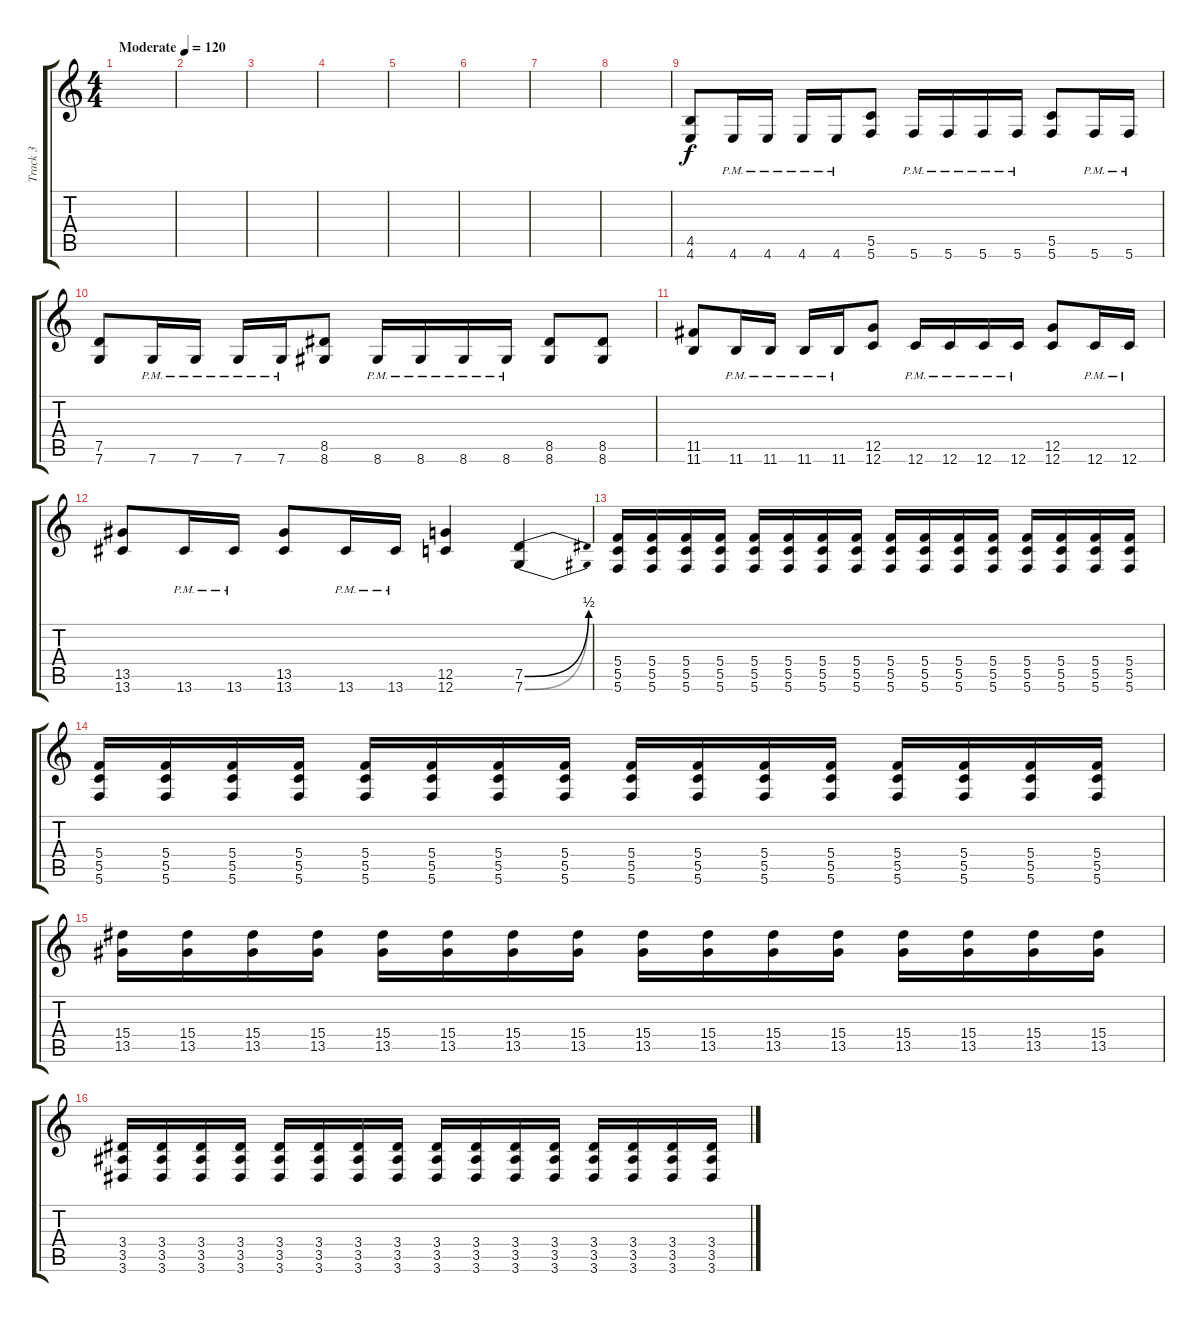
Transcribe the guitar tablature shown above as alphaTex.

\track ("Track 3" "Track 3") {instrument distortionguitar}
\staff {score tabs}
\tuning (D4 A3 F3 C3 G2 C2) {hide}
\ts (4 4)
\tempo (120 "Moderate")
\clef g2
\ks c
|
|
|
|
|
|
|
|
(4.5 4.6).8 4.6{pm}.16 4.6{pm}.16 4.6{pm}.16 4.6{pm}.16 (5.5 5.6).8 5.6{pm}.16 5.6{pm}.16 5.6{pm}.16 5.6{pm}.16 (5.5 5.6).8 5.6{pm}.16 5.6{pm}.16 |
(7.5 7.6).8 7.6{pm}.16 7.6{pm}.16 7.6{pm}.16 7.6{pm}.16 (8.5 8.6).8 8.6{pm}.16 8.6{pm}.16 8.6{pm}.16 8.6{pm}.16 (8.5 8.6).8 (8.5 8.6).8 |
(11.5 11.6).8 11.6{pm}.16 11.6{pm}.16 11.6{pm}.16 11.6{pm}.16 (12.5 12.6).8 12.6{pm}.16 12.6{pm}.16 12.6{pm}.16 12.6{pm}.16 (12.5 12.6).8 12.6{pm}.16 12.6{pm}.16 |
(13.5 13.6).8 13.6{pm}.16 13.6{pm}.16 (13.5 13.6).8 13.6{pm}.16 13.6{pm}.16 (12.5 12.6).4 (7.5{be (bend 0 0 60 2)} 7.6{be (bend 0 0 60 2)}).4 |
(5.4 5.5 5.6).16 (5.4 5.5 5.6).16 (5.4 5.5 5.6).16 (5.4 5.5 5.6).16 (5.4 5.5 5.6).16 (5.4 5.5 5.6).16 (5.4 5.5 5.6).16 (5.4 5.5 5.6).16 (5.4 5.5 5.6).16 (5.4 5.5 5.6).16 (5.4 5.5 5.6).16 (5.4 5.5 5.6).16 (5.4 5.5 5.6).16 (5.4 5.5 5.6).16 (5.4 5.5 5.6).16 (5.4 5.5 5.6).16 |
(5.4 5.5 5.6).16 (5.4 5.5 5.6).16 (5.4 5.5 5.6).16 (5.4 5.5 5.6).16 (5.4 5.5 5.6).16 (5.4 5.5 5.6).16 (5.4 5.5 5.6).16 (5.4 5.5 5.6).16 (5.4 5.5 5.6).16 (5.4 5.5 5.6).16 (5.4 5.5 5.6).16 (5.4 5.5 5.6).16 (5.4 5.5 5.6).16 (5.4 5.5 5.6).16 (5.4 5.5 5.6).16 (5.4 5.5 5.6).16 |
(15.4 13.5).16 (15.4 13.5).16 (15.4 13.5).16 (15.4 13.5).16 (15.4 13.5).16 (15.4 13.5).16 (15.4 13.5).16 (15.4 13.5).16 (15.4 13.5).16 (15.4 13.5).16 (15.4 13.5).16 (15.4 13.5).16 (15.4 13.5).16 (15.4 13.5).16 (15.4 13.5).16 (15.4 13.5).16 |
(3.4 3.5 3.6).16 (3.4 3.5 3.6).16 (3.4 3.5 3.6).16 (3.4 3.5 3.6).16 (3.4 3.5 3.6).16 (3.4 3.5 3.6).16 (3.4 3.5 3.6).16 (3.4 3.5 3.6).16 (3.4 3.5 3.6).16 (3.4 3.5 3.6).16 (3.4 3.5 3.6).16 (3.4 3.5 3.6).16 (3.4 3.5 3.6).16 (3.4 3.5 3.6).16 (3.4 3.5 3.6).16 (3.4 3.5 3.6).16
